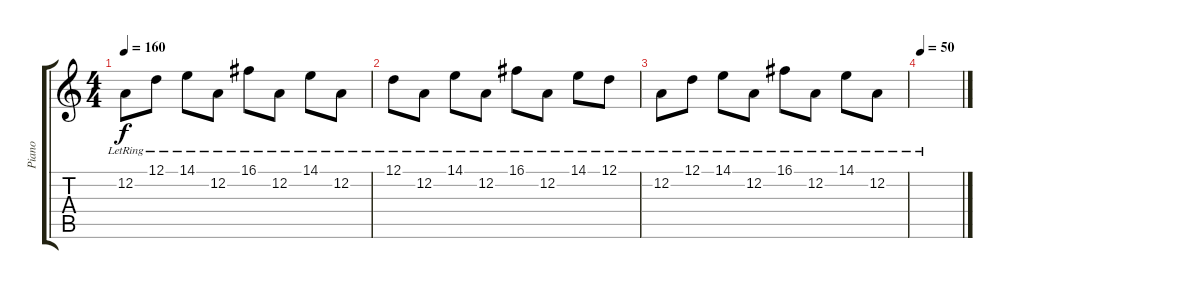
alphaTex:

\track ("Piano" "Piano") {instrument brightacousticpiano}
\staff {score tabs}
\tuning (D4 A3 F3 C3 G2 D2) {hide}
\ts (4 4)
\tempo 160
\clef g2
\ks c
12.2{lr}.8{dy f} 12.1{lr}.8 14.1{lr}.8 12.2{lr}.8 16.1{lr}.8 12.2{lr}.8 14.1{lr}.8 12.2{lr}.8 |
12.1{lr}.8 12.2{lr}.8 14.1{lr}.8 12.2{lr}.8 16.1{lr}.8 12.2{lr}.8 14.1{lr}.8 12.1{lr}.8 |
12.2{lr}.8 12.1{lr}.8 14.1{lr}.8 12.2{lr}.8 16.1{lr}.8 12.2{lr}.8 14.1{lr}.8 12.2{lr}.8 |
\tempo 50
